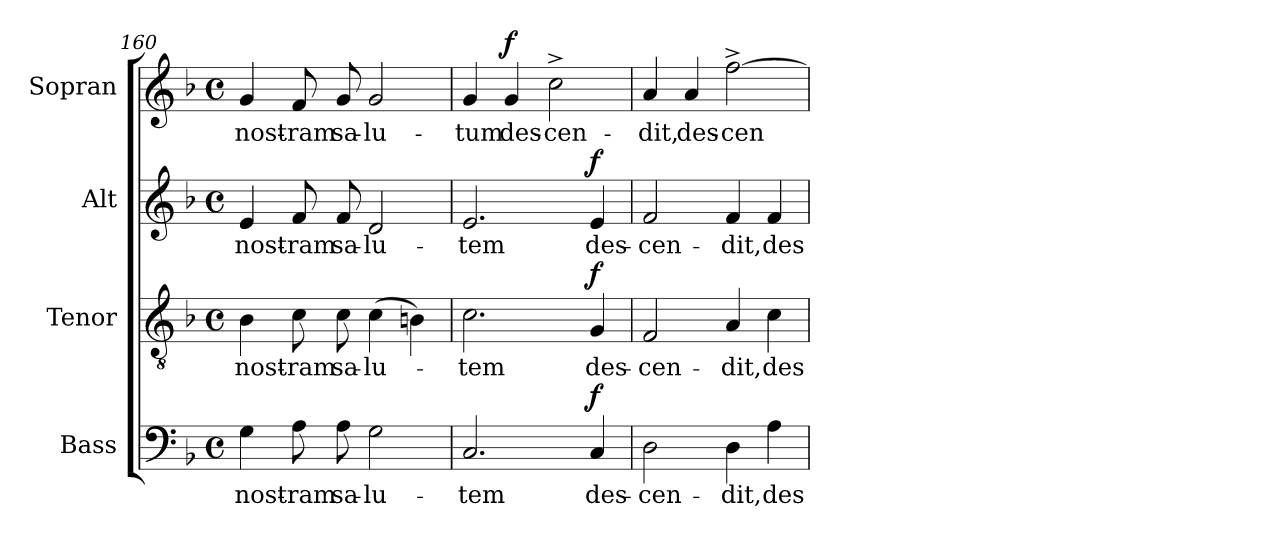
**kern	**text	**dynam	**kern	**text	**dynam	**kern	**text	**dynam	**kern	**text	**dynam
*part4	*part4	*part4	*part3	*part3	*part3	*part2	*part2	*part2	*part1	*part1	*part1
*staff4	*staff4	*staff4	*staff3	*staff3	*staff3	*staff2	*staff2	*staff2	*staff1	*staff1	*staff1
*I"Bass	*	*	*I"Tenor	*	*	*I"Alt	*	*	*I"Sopran	*	*
*I'B.	*	*	*I'T.	*	*	*I'A.	*	*	*I'S.	*	*
!!LO:LB:g=z
*clefF4	*	*	*clefGv2	*	*	*clefG2	*	*	*clefG2	*	*
*k[b-]	*	*	*k[b-]	*	*	*k[b-]	*	*	*k[b-]	*	*
*F:	*	*	*F:	*	*	*F:	*	*	*F:	*	*
*M4/4	*	*	*M4/4	*	*	*M4/4	*	*	*M4/4	*	*
*met(c)	*	*	*met(c)	*	*	*met(c)	*	*	*met(c)	*	*
=160	=160	=160	=160	=160	=160	=160	=160	=160	=160	=160	=160
!	!LO:LY:b	!	!	!LO:LY:b	!	!	!LO:LY:b	!	!	!LO:LY:b	!
4G\	nost-	.	4B-\	nost-	.	4e/	nost-	.	4g/	nost-	.
!	!LO:LY:b	!	!	!LO:LY:b	!	!	!LO:LY:b	!	!	!LO:LY:b	!
8A\	-ram	.	8c\	-ram	.	8f/	-ram	.	8f/	-ram	.
!	!LO:LY:b	!	!	!LO:LY:b	!	!	!LO:LY:b	!	!	!LO:LY:b	!
8A\	sa-	.	8c\	sa-	.	8f/	sa-	.	8g/	sa-	.
!	!LO:LY:b	!	!	!LO:LY:b	!	!	!LO:LY:b	!	!	!LO:LY:b	!
2G\	-lu-	.	(>4c\	-lu-	.	2d/	-lu-	.	2g/	-lu-	.
.	.	.	4Bn\)	.	.	.	.	.	.	.	.
=161	=161	=161	=161	=161	=161	=161	=161	=161	=161	=161	=161
!	!LO:LY:b	!	!	!LO:LY:b	!	!	!LO:LY:b	!	!	!LO:LY:b	!
2.C/	-tem	.	2.c\	-tem	.	2.e/	-tem	.	4g/	-tum	.
!	!	!	!	!	!	!	!	!	!	!LO:LY:b	!LO:DY:a
.	.	.	.	.	.	.	.	.	4g/	des-	f
!	!	!	!	!	!	!	!	!	!	!LO:LY:b	!
.	.	.	.	.	.	.	.	.	2cc^>\	-cen-	.
!	!LO:LY:b	!LO:DY:a	!	!LO:LY:b	!LO:DY:a	!	!LO:LY:b	!LO:DY:a	!	!	!
4C/	des-	f	4G/	des-	f	4e/	des-	f	.	.	.
=162	=162	=162	=162	=162	=162	=162	=162	=162	=162	=162	=162
!	!LO:LY:b	!	!	!LO:LY:b	!	!	!LO:LY:b	!	!	!LO:LY:b	!
2D\	-cen-	.	2F/	-cen-	.	2f/	-cen-	.	4a/	-dit,	.
!	!	!	!	!	!	!	!	!	!	!LO:LY:b	!
.	.	.	.	.	.	.	.	.	4a/	des-	.
!	!LO:LY:b	!	!	!LO:LY:b	!	!	!LO:LY:b	!	!	!LO:LY:b	!
4D\	-dit,	.	4A/	-dit,	.	4f/	-dit,	.	[2ff^>\	-cen-	.
!	!LO:LY:b	!	!	!LO:LY:b	!	!	!LO:LY:b	!	!	!	!
4A\	des-	.	4c\	des-	.	4f/	des-	.	.	.	.
=	=	=	=	=	=	=	=	=	=	=	=
*-	*-	*-	*-	*-	*-	*-	*-	*-	*-	*-	*-
